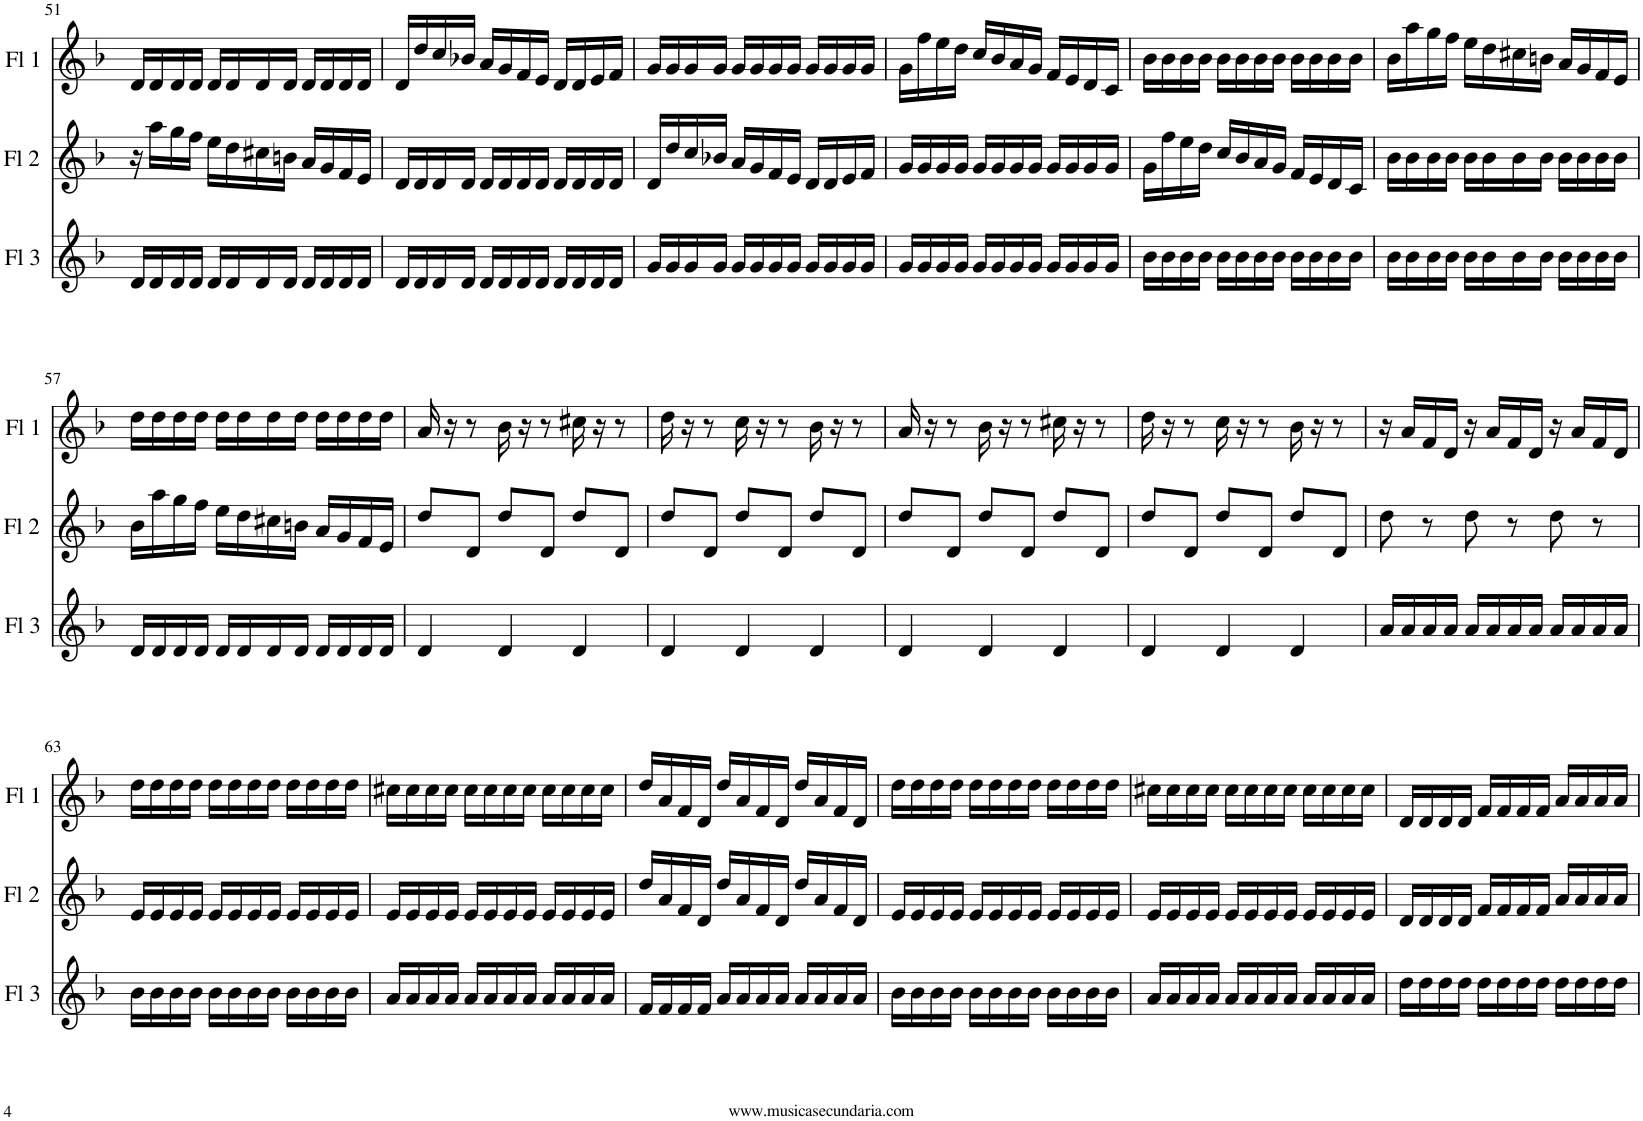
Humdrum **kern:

**kern	**kern	**kern
*part3	*part2	*part1
*staff3	*staff2	*staff1
*I"Flauta 3	*I"Flauta 2	*I"Flauta 1
*I'Fl 3	*I'Fl 2	*I'Fl 1
!!LO:PB:g=z
*clefG2	*clefG2	*clefG2
*k[b-]	*k[b-]	*k[b-]
*M3/4	*M3/4	*M3/4
=51	=51	=51
16d/LL	16r	16d/LL
16d/	16aa\LL	16d/
16d/	16gg\	16d/
16d/JJ	16ff\JJ	16d/JJ
16d/LL	16ee\LL	16d/LL
16d/	16dd\	16d/
16d/	16cc#X\	16d/
16d/JJ	16bn\JJ	16d/JJ
16d/LL	16a/LL	16d/LL
16d/	16g/	16d/
16d/	16f/	16d/
16d/JJ	16e/JJ	16d/JJ
=52	=52	=52
16d/LL	16d/LL	16d/LL
16d/	16d/	16dd/
16d/	16d/	16cc/
16d/JJ	16d/JJ	16b-X/JJ
16d/LL	16d/LL	16a/LL
16d/	16d/	16g/
16d/	16d/	16f/
16d/JJ	16d/JJ	16e/JJ
16d/LL	16d/LL	16d/LL
16d/	16d/	16d/
16d/	16d/	16e/
16d/JJ	16d/JJ	16f/JJ
=53	=53	=53
16g/LL	16d/LL	16g/LL
16g/	16dd/	16g/
16g/	16cc/	16g/
16g/JJ	16b-X/JJ	16g/JJ
16g/LL	16a/LL	16g/LL
16g/	16g/	16g/
16g/	16f/	16g/
16g/JJ	16e/JJ	16g/JJ
16g/LL	16d/LL	16g/LL
16g/	16d/	16g/
16g/	16e/	16g/
16g/JJ	16f/JJ	16g/JJ
=54	=54	=54
16g/LL	16g/LL	16g\LL
16g/	16g/	16ff\
16g/	16g/	16ee\
16g/JJ	16g/JJ	16dd\JJ
16g/LL	16g/LL	16cc/LL
16g/	16g/	16b-/
16g/	16g/	16a/
16g/JJ	16g/JJ	16g/JJ
16g/LL	16g/LL	16f/LL
16g/	16g/	16e/
16g/	16g/	16d/
16g/JJ	16g/JJ	16c/JJ
=55	=55	=55
16b-\LL	16g\LL	16b-\LL
16b-\	16ff\	16b-\
16b-\	16ee\	16b-\
16b-\JJ	16dd\JJ	16b-\JJ
16b-\LL	16cc/LL	16b-\LL
16b-\	16b-/	16b-\
16b-\	16a/	16b-\
16b-\JJ	16g/JJ	16b-\JJ
16b-\LL	16f/LL	16b-\LL
16b-\	16e/	16b-\
16b-\	16d/	16b-\
16b-\JJ	16c/JJ	16b-\JJ
=56	=56	=56
16b-\LL	16b-\LL	16b-\LL
16b-\	16b-\	16aa\
16b-\	16b-\	16gg\
16b-\JJ	16b-\JJ	16ff\JJ
16b-\LL	16b-\LL	16ee\LL
16b-\	16b-\	16dd\
16b-\	16b-\	16cc#X\
16b-\JJ	16b-\JJ	16bn\JJ
16b-\LL	16b-\LL	16a/LL
16b-\	16b-\	16g/
16b-\	16b-\	16f/
16b-\JJ	16b-\JJ	16e/JJ
!!LO:LB:g=z
=57	=57	=57
16d/LL	16b-\LL	16dd\LL
16d/	16aa\	16dd\
16d/	16gg\	16dd\
16d/JJ	16ff\JJ	16dd\JJ
16d/LL	16ee\LL	16dd\LL
16d/	16dd\	16dd\
16d/	16cc#X\	16dd\
16d/JJ	16bn\JJ	16dd\JJ
16d/LL	16a/LL	16dd\LL
16d/	16g/	16dd\
16d/	16f/	16dd\
16d/JJ	16e/JJ	16dd\JJ
=58	=58	=58
4d/	8dd/L	16a/
.	.	16r
.	8d/J	8r
4d/	8dd/L	16b-\
.	.	16r
.	8d/J	8r
4d/	8dd/L	16cc#X\
.	.	16r
.	8d/J	8r
=59	=59	=59
4d/	8dd/L	16dd\
.	.	16r
.	8d/J	8r
4d/	8dd/L	16cc\
.	.	16r
.	8d/J	8r
4d/	8dd/L	16b-\
.	.	16r
.	8d/J	8r
=60	=60	=60
4d/	8dd/L	16a/
.	.	16r
.	8d/J	8r
4d/	8dd/L	16b-\
.	.	16r
.	8d/J	8r
4d/	8dd/L	16cc#X\
.	.	16r
.	8d/J	8r
=61	=61	=61
4d/	8dd/L	16dd\
.	.	16r
.	8d/J	8r
4d/	8dd/L	16cc\
.	.	16r
.	8d/J	8r
4d/	8dd/L	16b-\
.	.	16r
.	8d/J	8r
=62	=62	=62
16a/LL	8dd\	16r
16a/	.	16a/LL
16a/	8r	16f/
16a/JJ	.	16d/JJ
16a/LL	8dd\	16r
16a/	.	16a/LL
16a/	8r	16f/
16a/JJ	.	16d/JJ
16a/LL	8dd\	16r
16a/	.	16a/LL
16a/	8r	16f/
16a/JJ	.	16d/JJ
!!LO:LB:g=z
=63	=63	=63
16b-\LL	16e/LL	16dd\LL
16b-\	16e/	16dd\
16b-\	16e/	16dd\
16b-\JJ	16e/JJ	16dd\JJ
16b-\LL	16e/LL	16dd\LL
16b-\	16e/	16dd\
16b-\	16e/	16dd\
16b-\JJ	16e/JJ	16dd\JJ
16b-\LL	16e/LL	16dd\LL
16b-\	16e/	16dd\
16b-\	16e/	16dd\
16b-\JJ	16e/JJ	16dd\JJ
=64	=64	=64
16a/LL	16e/LL	16cc#X\LL
16a/	16e/	16cc#\
16a/	16e/	16cc#\
16a/JJ	16e/JJ	16cc#\JJ
16a/LL	16e/LL	16cc#\LL
16a/	16e/	16cc#\
16a/	16e/	16cc#\
16a/JJ	16e/JJ	16cc#\JJ
16a/LL	16e/LL	16cc#\LL
16a/	16e/	16cc#\
16a/	16e/	16cc#\
16a/JJ	16e/JJ	16cc#\JJ
=65	=65	=65
16f/LL	16dd/LL	16dd/LL
16f/	16a/	16a/
16f/	16f/	16f/
16f/JJ	16d/JJ	16d/JJ
16a/LL	16dd/LL	16dd/LL
16a/	16a/	16a/
16a/	16f/	16f/
16a/JJ	16d/JJ	16d/JJ
16a/LL	16dd/LL	16dd/LL
16a/	16a/	16a/
16a/	16f/	16f/
16a/JJ	16d/JJ	16d/JJ
=66	=66	=66
16b-\LL	16e/LL	16dd\LL
16b-\	16e/	16dd\
16b-\	16e/	16dd\
16b-\JJ	16e/JJ	16dd\JJ
16b-\LL	16e/LL	16dd\LL
16b-\	16e/	16dd\
16b-\	16e/	16dd\
16b-\JJ	16e/JJ	16dd\JJ
16b-\LL	16e/LL	16dd\LL
16b-\	16e/	16dd\
16b-\	16e/	16dd\
16b-\JJ	16e/JJ	16dd\JJ
=67	=67	=67
16a/LL	16e/LL	16cc#X\LL
16a/	16e/	16cc#\
16a/	16e/	16cc#\
16a/JJ	16e/JJ	16cc#\JJ
16a/LL	16e/LL	16cc#\LL
16a/	16e/	16cc#\
16a/	16e/	16cc#\
16a/JJ	16e/JJ	16cc#\JJ
16a/LL	16e/LL	16cc#\LL
16a/	16e/	16cc#\
16a/	16e/	16cc#\
16a/JJ	16e/JJ	16cc#\JJ
=68	=68	=68
16dd\LL	16d/LL	16d/LL
16dd\	16d/	16d/
16dd\	16d/	16d/
16dd\JJ	16d/JJ	16d/JJ
16dd\LL	16f/LL	16f/LL
16dd\	16f/	16f/
16dd\	16f/	16f/
16dd\JJ	16f/JJ	16f/JJ
16dd\LL	16a/LL	16a/LL
16dd\	16a/	16a/
16dd\	16a/	16a/
16dd\JJ	16a/JJ	16a/JJ
=	=	=
*-	*-	*-
